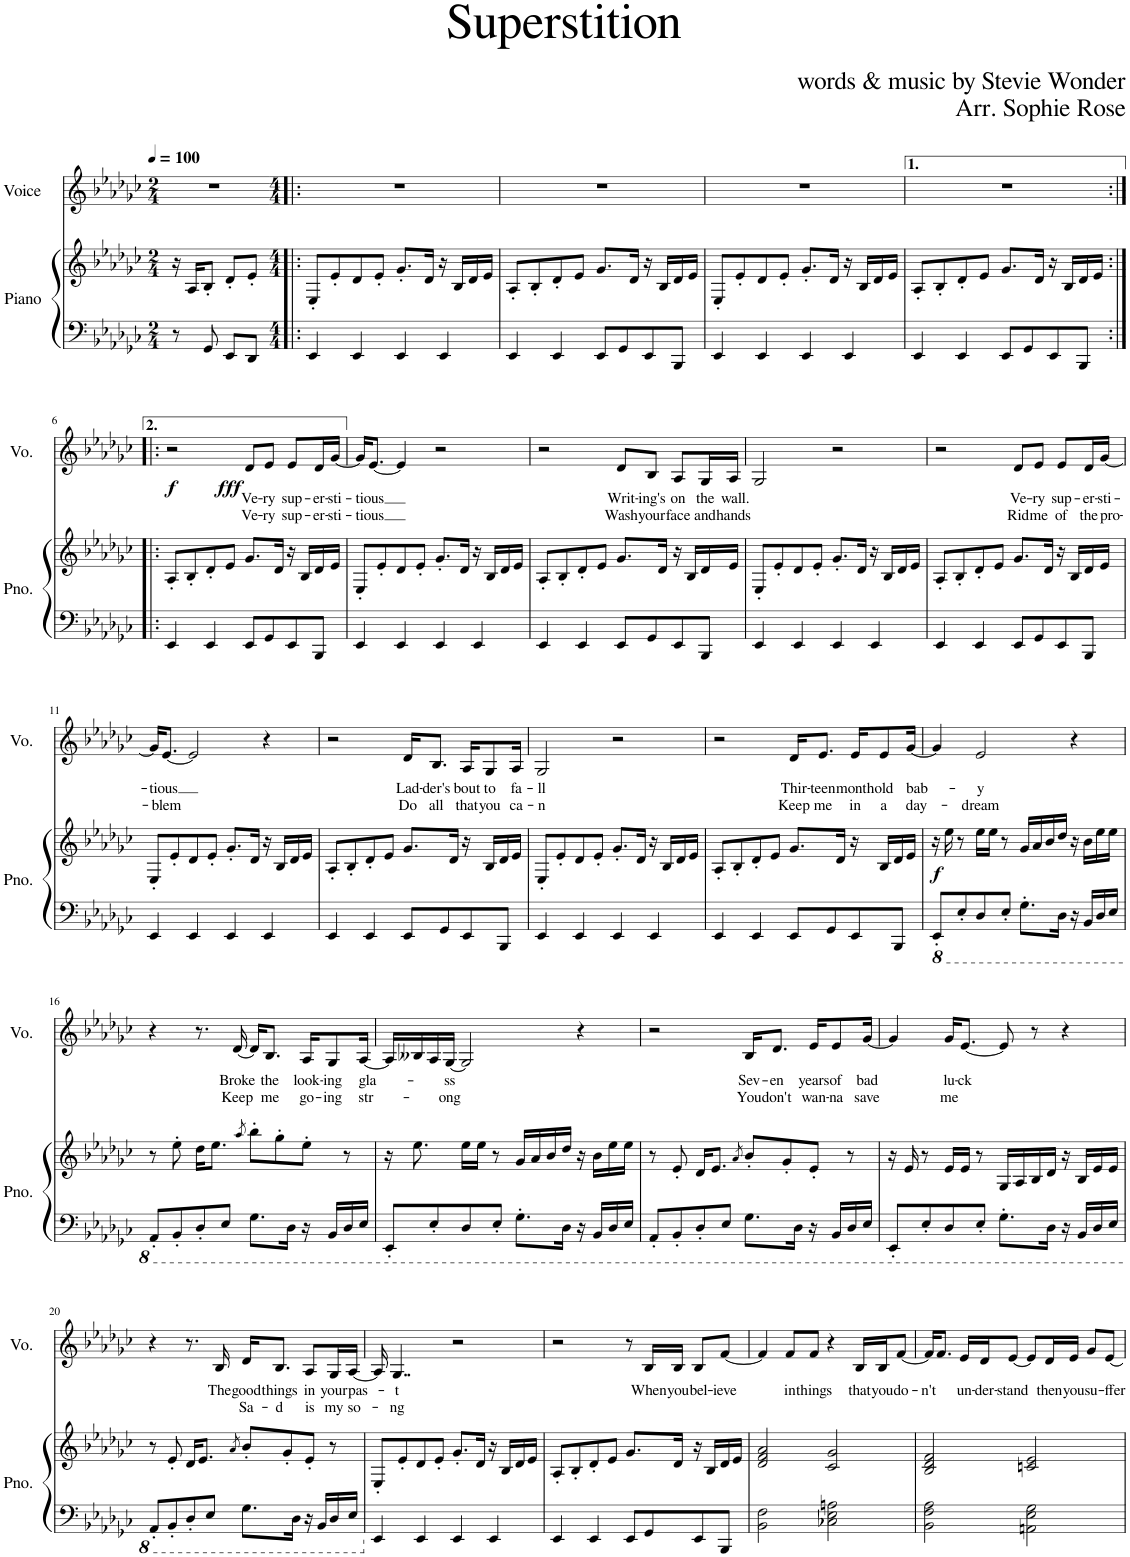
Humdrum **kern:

**kern	**kern	**dynam	**kern	**text	**text	**dynam
*part2	*part2	*part2	*part1	*part1	*part1	*part1
*staff3	*staff2	*staff2/3	*staff1	*staff1	*staff1	*staff1
*I"Piano	*	*	*I"Voice	*	*	*
*I'Pno.	*	*	*I'Vo.	*	*	*
*clefF4	*clefG2	*	*clefG2	*	*	*
*k[b-e-a-d-g-c-]	*k[b-e-a-d-g-c-]	*	*k[b-e-a-d-g-c-]	*	*	*
*M2/4	*M2/4	*	*M2/4	*	*	*
*MM100	*MM100	*	*MM100	*	*	*
=1	=1	=1	=1	=1	=1	=1
8r	16r	.	2r	.	.	.
.	16A-/KL	.	.	.	.	.
8GG-/	8B-'/J	.	.	.	.	.
8EE-/L	8d-'/L	.	.	.	.	.
8DD-/J	8e-'/J	.	.	.	.	.
=2!|:	=2!|:	=2!|:	=2!|:	=2!|:	=2!|:	=2!|:
*M4/4	*M4/4	*	*M4/4	*	*	*
4EE-/	8E-'/L	.	1r	.	.	.
.	8e-'/	.	.	.	.	.
4EE-/	8d-/	.	.	.	.	.
.	8e-'/J	.	.	.	.	.
4EE-/	8.g-'/L	.	.	.	.	.
.	16d-/Jk	.	.	.	.	.
4EE-/	16r	.	.	.	.	.
.	16B-/LL	.	.	.	.	.
.	16d-/	.	.	.	.	.
.	16e-/JJ	.	.	.	.	.
=3	=3	=3	=3	=3	=3	=3
4EE-/	8A-'/L	.	1r	.	.	.
.	8B-'/	.	.	.	.	.
4EE-/	8d-'/	.	.	.	.	.
.	8e-/J	.	.	.	.	.
8EE-/L	8.g-/L	.	.	.	.	.
8GG-/	.	.	.	.	.	.
.	16d-/Jk	.	.	.	.	.
8EE-/	16r	.	.	.	.	.
.	16B-/LL	.	.	.	.	.
8BBB-/J	16d-/	.	.	.	.	.
.	16e-/JJ	.	.	.	.	.
=4	=4	=4	=4	=4	=4	=4
4EE-/	8E-'/L	.	1r	.	.	.
.	8e-'/	.	.	.	.	.
4EE-/	8d-/	.	.	.	.	.
.	8e-'/J	.	.	.	.	.
4EE-/	8.g-'/L	.	.	.	.	.
.	16d-/Jk	.	.	.	.	.
4EE-/	16r	.	.	.	.	.
.	16B-/LL	.	.	.	.	.
.	16d-/	.	.	.	.	.
.	16e-/JJ	.	.	.	.	.
=5	=5	=5	=5	=5	=5	=5
4EE-/	8A-'/L	.	1r	.	.	.
.	8B-'/	.	.	.	.	.
4EE-/	8d-'/	.	.	.	.	.
.	8e-/J	.	.	.	.	.
8EE-/L	8.g-/L	.	.	.	.	.
8GG-/	.	.	.	.	.	.
.	16d-/Jk	.	.	.	.	.
8EE-/	16r	.	.	.	.	.
.	16B-/LL	.	.	.	.	.
8BBB-/J	16d-/	.	.	.	.	.
.	16e-/JJ	.	.	.	.	.
!!LO:LB:g=z
=6:|!|:	=6:|!|:	=6:|!|:	=6:|!|:	=6:|!|:	=6:|!|:	=6:|!|:
!	!	!	!	!	!	!LO:DY:b
4EE-/	8A-'/L	.	2r	.	.	f
.	8B-'/	.	.	.	.	.
4EE-/	8d-'/	.	.	.	.	.
.	8e-/J	.	.	.	.	.
!	!	!	!	!LO:LY:b	!LO:LY:b	!LO:DY:b
8EE-/L	8.g-/L	.	8d-/L	Ve-	Ve-	fff
!	!	!	!	!LO:LY:b	!LO:LY:b	!
8GG-/	.	.	8e-/J	-ry	-ry	.
.	16d-/Jk	.	.	.	.	.
!	!	!	!	!LO:LY:b	!LO:LY:b	!
8EE-/	16r	.	8e-/L	sup-	sup-	.
.	16B-/LL	.	.	.	.	.
!	!	!	!	!LO:LY:b	!LO:LY:b	!
8BBB-/J	16d-/	.	16d-/L	-er-	-er-	.
!	!	!	!	!LO:LY:b	!LO:LY:b	!
.	16e-/JJ	.	[16g-/JJ	-sti-	-sti-	.
=7	=7	=7	=7	=7	=7	=7
!	!	!	!	!LO:LY:b	!LO:LY:b	!
4EE-/	8E-'/L	.	16g-/KL]	-tious	-tious	.
.	.	.	[8.e-/J	.	.	.
.	8e-'/	.	.	.	.	.
4EE-/	8d-/	.	4e-/]	.	.	.
.	8e-'/J	.	.	.	.	.
4EE-/	8.g-'/L	.	2r	.	.	.
.	16d-/Jk	.	.	.	.	.
4EE-/	16r	.	.	.	.	.
.	16B-/LL	.	.	.	.	.
.	16d-/	.	.	.	.	.
.	16e-/JJ	.	.	.	.	.
=8	=8	=8	=8	=8	=8	=8
4EE-/	8A-'/L	.	2r	.	.	.
.	8B-'/	.	.	.	.	.
4EE-/	8d-'/	.	.	.	.	.
.	8e-/J	.	.	.	.	.
!	!	!	!	!LO:LY:b	!LO:LY:b	!
8EE-/L	8.g-/L	.	8d-/L	Writ-	Wash	.
!	!	!	!	!LO:LY:b	!LO:LY:b	!
8GG-/	.	.	8B-/J	-ing's	your	.
.	16d-/Jk	.	.	.	.	.
!	!	!	!	!LO:LY:b	!LO:LY:b	!
8EE-/	16r	.	8A-/L	on	face	.
.	16B-/LL	.	.	.	.	.
!	!	!	!	!LO:LY:b	!LO:LY:b	!
8BBB-/J	16d-/	.	16G-/L	the	and	.
!	!	!	!	!LO:LY:b	!LO:LY:b	!
.	16e-/JJ	.	16A-/JJ	-wall.	hands	.
=9	=9	=9	=9	=9	=9	=9
4EE-/	8E-'/L	.	2G-/	.	.	.
.	8e-'/	.	.	.	.	.
4EE-/	8d-/	.	.	.	.	.
.	8e-'/J	.	.	.	.	.
4EE-/	8.g-'/L	.	2r	.	.	.
.	16d-/Jk	.	.	.	.	.
4EE-/	16r	.	.	.	.	.
.	16B-/LL	.	.	.	.	.
.	16d-/	.	.	.	.	.
.	16e-/JJ	.	.	.	.	.
=10	=10	=10	=10	=10	=10	=10
4EE-/	8A-'/L	.	2r	.	.	.
.	8B-'/	.	.	.	.	.
4EE-/	8d-'/	.	.	.	.	.
.	8e-/J	.	.	.	.	.
!	!	!	!	!LO:LY:b	!LO:LY:b	!
8EE-/L	8.g-/L	.	8d-/L	Ve-	Rid	.
!	!	!	!	!LO:LY:b	!LO:LY:b	!
8GG-/	.	.	8e-/J	-ry	me	.
.	16d-/Jk	.	.	.	.	.
!	!	!	!	!LO:LY:b	!LO:LY:b	!
8EE-/	16r	.	8e-/L	sup-	of	.
.	16B-/LL	.	.	.	.	.
!	!	!	!	!LO:LY:b	!LO:LY:b	!
8BBB-/J	16d-/	.	16d-/L	-er-	the	.
!	!	!	!	!LO:LY:b	!LO:LY:b	!
.	16e-/JJ	.	[16g-/JJ	-sti-	pro-	.
!!LO:LB:g=z
=11	=11	=11	=11	=11	=11	=11
!	!	!	!	!LO:LY:b	!	!
4EE-/	8E-'/L	.	16g-/KL]	-tious	.	.
!	!	!	!	!	!LO:LY:b	!
.	.	.	[8.e-/J	.	-blem	.
.	8e-'/	.	.	.	.	.
4EE-/	8d-/	.	2e-/]	.	.	.
.	8e-'/J	.	.	.	.	.
4EE-/	8.g-'/L	.	.	.	.	.
.	16d-/Jk	.	.	.	.	.
4EE-/	16r	.	4r	.	.	.
.	16B-/LL	.	.	.	.	.
.	16d-/	.	.	.	.	.
.	16e-/JJ	.	.	.	.	.
=12	=12	=12	=12	=12	=12	=12
4EE-/	8A-'/L	.	2r	.	.	.
.	8B-'/	.	.	.	.	.
4EE-/	8d-'/	.	.	.	.	.
.	8e-/J	.	.	.	.	.
!	!	!	!	!LO:LY:b	!LO:LY:b	!
8EE-/L	8.g-/L	.	16d-/KL	Lad-	Do	.
!	!	!	!	!LO:LY:b	!LO:LY:b	!
.	.	.	8.B-/J	-der's	all	.
8GG-/	.	.	.	.	.	.
.	16d-/Jk	.	.	.	.	.
!	!	!	!	!LO:LY:b	!LO:LY:b	!
8EE-/	16r	.	16A-/KL	bout	that	.
!	!	!	!	!LO:LY:b	!LO:LY:b	!
.	16B-/LL	.	8G-/	to	you	.
8BBB-/J	16d-/	.	.	.	.	.
!	!	!	!	!LO:LY:b	!LO:LY:b	!
.	16e-/JJ	.	16A-/Jk	fa-	ca-	.
=13	=13	=13	=13	=13	=13	=13
!	!	!	!	!LO:LY:b	!LO:LY:b	!
4EE-/	8E-'/L	.	2G-/	-ll	-n	.
.	8e-'/	.	.	.	.	.
4EE-/	8d-/	.	.	.	.	.
.	8e-'/J	.	.	.	.	.
4EE-/	8.g-'/L	.	2r	.	.	.
.	16d-/Jk	.	.	.	.	.
4EE-/	16r	.	.	.	.	.
.	16B-/LL	.	.	.	.	.
.	16d-/	.	.	.	.	.
.	16e-/JJ	.	.	.	.	.
=14	=14	=14	=14	=14	=14	=14
4EE-/	8A-'/L	.	2r	.	.	.
.	8B-'/	.	.	.	.	.
4EE-/	8d-'/	.	.	.	.	.
.	8e-/J	.	.	.	.	.
!	!	!	!	!LO:LY:b	!LO:LY:b	!
8EE-/L	8.g-/L	.	16d-/KL	Thir-	Keep	.
!	!	!	!	!LO:LY:b	!LO:LY:b	!
.	.	.	8.e-/J	-teen	me	.
8GG-/	.	.	.	.	.	.
.	16d-/Jk	.	.	.	.	.
!	!	!	!	!LO:LY:b	!LO:LY:b	!
8EE-/	16r	.	16e-/KL	month	in	.
!	!	!	!	!LO:LY:b	!LO:LY:b	!
.	16B-/LL	.	8e-/	old	a	.
8BBB-/J	16d-/	.	.	.	.	.
!	!	!	!	!LO:LY:b	!LO:LY:b	!
.	16e-/JJ	.	[16g-/Jk	-bab-	day-	.
=15	=15	=15	=15	=15	=15	=15
*8ba	*	*	*	*	*	*
!	!	!LO:DY:b	!	!	!	!
8EEE-'/L	16r	f	4g-/]	.	.	.
.	16ee-\	.	.	.	.	.
8EE-'/	8r	.	.	.	.	.
!	!	!	!	!LO:LY:b	!LO:LY:b	!
8DD-/	16ee-\LL	.	2e-/	-y	-dream	.
.	16ee-\JJ	.	.	.	.	.
8EE-'/J	8r	.	.	.	.	.
8.GG-'\L	16g-/LL	.	.	.	.	.
.	16a-/	.	.	.	.	.
.	16b-/	.	.	.	.	.
16DD-\Jk	16dd-/JJ	.	.	.	.	.
16r	16r	.	4r	.	.	.
16BBB-/LL	16b-\LL	.	.	.	.	.
16DD-/	16ee-\	.	.	.	.	.
16EE-/JJ	16ee-\JJ	.	.	.	.	.
!!LO:LB:g=z
=16	=16	=16	=16	=16	=16	=16
8AAA-'/L	8r	.	4r	.	.	.
8BBB-'/	8ee-'\	.	.	.	.	.
8DD-'/	16dd-\KL	.	8.r	.	.	.
.	8.ee-\J	.	.	.	.	.
8EE-/J	.	.	.	.	.	.
!	!	!	!	!LO:LY:b	!LO:LY:b	!
.	.	.	[16d-/	Broke	Keep	.
.	8qaa-/	.	.	.	.	.
8.GG-\L	8bb-'\L	.	16d-/KL]	.	.	.
!	!	!	!	!LO:LY:b	!LO:LY:b	!
.	.	.	8.B-/J	the	me	.
.	8gg-'\	.	.	.	.	.
16DD-\Jk	.	.	.	.	.	.
!	!	!	!	!LO:LY:b	!LO:LY:b	!
16r	8ee-'\J	.	16A-/KL	look-	go-	.
!	!	!	!	!LO:LY:b	!LO:LY:b	!
16BBB-/LL	.	.	8G-/	-ing	-ing	.
16DD-/	8r	.	.	.	.	.
!	!	!	!	!LO:LY:b	!LO:LY:b	!
16EE-/JJ	.	.	[16A-/Jk	gla-	str-	.
=17	=17	=17	=17	=17	=17	=17
8EEE-'/L	16r	.	16A-/LL]	.	.	.
.	8.ee-\	.	16B--X/	.	.	.
8EE-'/	.	.	16A-/	.	.	.
!	!	!	!	!LO:LY:b	!LO:LY:b	!
.	.	.	[16G-/JJ	-ss	-ong	.
8DD-/	16ee-\LL	.	2G-/]	.	.	.
.	16ee-\JJ	.	.	.	.	.
8EE-'/J	8r	.	.	.	.	.
8.GG-'\L	16g-/LL	.	.	.	.	.
.	16a-/	.	.	.	.	.
.	16b-/	.	.	.	.	.
16DD-\Jk	16dd-/JJ	.	.	.	.	.
16r	16r	.	4r	.	.	.
16BBB-/LL	16b-\LL	.	.	.	.	.
16DD-/	16ee-\	.	.	.	.	.
16EE-/JJ	16ee-\JJ	.	.	.	.	.
=18	=18	=18	=18	=18	=18	=18
8AAA-'/L	8r	.	2r	.	.	.
8BBB-'/	8e-'/	.	.	.	.	.
8DD-'/	16d-/KL	.	.	.	.	.
.	8.e-/J	.	.	.	.	.
8EE-/J	.	.	.	.	.	.
.	8qa-/	.	.	.	.	.
!	!	!	!	!LO:LY:b	!LO:LY:b	!
8.GG-\L	8b-'/L	.	16B-/KL	Sev-	You	.
!	!	!	!	!LO:LY:b	!LO:LY:b	!
.	.	.	8.d-/J	-en	don't	.
.	8g-'/	.	.	.	.	.
16DD-\Jk	.	.	.	.	.	.
!	!	!	!	!LO:LY:b	!LO:LY:b	!
16r	8e-'/J	.	16e-/KL	years	wan-	.
!	!	!	!	!LO:LY:b	!LO:LY:b	!
16BBB-/LL	.	.	8e-/	of	-na	.
16DD-/	8r	.	.	.	.	.
!	!	!	!	!LO:LY:b	!LO:LY:b	!
16EE-/JJ	.	.	[16g-/Jk	bad	save	.
=19	=19	=19	=19	=19	=19	=19
8EEE-'/L	16r	.	4g-/]	.	.	.
.	16e-/	.	.	.	.	.
8EE-'/	8r	.	.	.	.	.
!	!	!	!	!LO:LY:b	!LO:LY:b	!
8DD-/	16e-/LL	.	16g-/KL	lu-	me	.
!	!	!	!	!LO:LY:b	!	!
.	16e-/JJ	.	[8.e-/J	-ck	.	.
8EE-'/J	8r	.	.	.	.	.
8.GG-'\L	16G-/LL	.	8e-/]	.	.	.
.	16A-/	.	.	.	.	.
.	16B-/	.	8r	.	.	.
16DD-\Jk	16d-/JJ	.	.	.	.	.
16r	16r	.	4r	.	.	.
16BBB-/LL	16B-/LL	.	.	.	.	.
16DD-/	16e-/	.	.	.	.	.
16EE-/JJ	16e-/JJ	.	.	.	.	.
!!LO:LB:g=z
=20	=20	=20	=20	=20	=20	=20
8AAA-'/L	8r	.	4r	.	.	.
8BBB-'/	8e-'/	.	.	.	.	.
8DD-'/	16d-/KL	.	8.r	.	.	.
.	8.e-/J	.	.	.	.	.
8EE-/J	.	.	.	.	.	.
!	!	!	!	!LO:LY:b	!	!
.	.	.	16B-/	The	.	.
.	8qa-/	.	.	.	.	.
!	!	!	!	!LO:LY:b	!LO:LY:b	!
8.GG-\L	8b-'/L	.	16d-/KL	good	Sa-	.
!	!	!	!	!LO:LY:b	!LO:LY:b	!
.	.	.	8.B-/J	things	-d	.
.	8g-'/	.	.	.	.	.
16DD-\Jk	.	.	.	.	.	.
!	!	!	!	!LO:LY:b	!LO:LY:b	!
16r	8e-'/J	.	8A-/L	in	is	.
16BBB-/LL	.	.	.	.	.	.
!	!	!	!	!LO:LY:b	!LO:LY:b	!
16DD-/	8r	.	16G-/L	your	my	.
!	!	!	!	!LO:LY:b	!LO:LY:b	!
16EE-/JJ	.	.	[16A-/JJ	pas-	so-	.
=21	=21	=21	=21	=21	=21	=21
*X8ba	*	*	*	*	*	*
4EE-/	8E-'/L	.	16A-/]	.	.	.
!	!	!	!	!LO:LY:b	!LO:LY:b	!
.	.	.	4..G-/	-t	-ng	.
.	8e-'/	.	.	.	.	.
4EE-/	8d-/	.	.	.	.	.
.	8e-'/J	.	.	.	.	.
4EE-/	8.g-'/L	.	2r	.	.	.
.	16d-/Jk	.	.	.	.	.
4EE-/	16r	.	.	.	.	.
.	16B-/LL	.	.	.	.	.
.	16d-/	.	.	.	.	.
.	16e-/JJ	.	.	.	.	.
=22	=22	=22	=22	=22	=22	=22
4EE-/	8A-'/L	.	2r	.	.	.
.	8B-'/	.	.	.	.	.
4EE-/	8d-'/	.	.	.	.	.
.	8e-/J	.	.	.	.	.
8EE-/L	8.g-/L	.	8r	.	.	.
!	!	!	!	!LO:LY:b	!	!
8GG-/	.	.	16B-/LL	When	.	.
!	!	!	!	!LO:LY:b	!	!
.	16d-/Jk	.	16B-/JJ	you	.	.
!	!	!	!	!LO:LY:b	!	!
8EE-/	16r	.	8B-/L	bel-	.	.
.	16B-/LL	.	.	.	.	.
!	!	!	!	!LO:LY:b	!	!
8BBB-/J	16d-/	.	[8f/J	-ieve	.	.
.	16e-/JJ	.	.	.	.	.
=23	=23	=23	=23	=23	=23	=23
2BB-\ 2F\	2d-/ 2f/ 2a-/	.	4f/]	.	.	.
!	!	!	!	!LO:LY:b	!	!
.	.	.	8f/L	in	.	.
!	!	!	!	!LO:LY:b	!	!
.	.	.	8f/J	things	.	.
2C-X\ 2E-\ 2An\	2c-/ 2g-/	.	4r	.	.	.
!	!	!	!	!LO:LY:b	!	!
.	.	.	16B-/LL	that	.	.
!	!	!	!	!LO:LY:b	!	!
.	.	.	16B-/J	you	.	.
!	!	!	!	!LO:LY:b	!	!
.	.	.	[8f/J	do-	.	.
=24	=24	=24	=24	=24	=24	=24
!	!	!	!	!LO:LY:b	!	!
2BB-\ 2F\ 2A-\	2B-/ 2d-/ 2f/	.	16f/KL]	-n't	.	.
.	.	.	8.f/J	.	.	.
!	!	!	!	!LO:LY:b	!	!
.	.	.	16e-/LL	un-	.	.
!	!	!	!	!LO:LY:b	!	!
.	.	.	16d-/J	-der-	.	.
!	!	!	!	!LO:LY:b	!	!
.	.	.	[8e-/J	-stand	.	.
2AAn\ 2E-\ 2G-\	2cn/ 2e-/	.	8e-/L]	.	.	.
!	!	!	!	!LO:LY:b	!	!
.	.	.	16d-/L	then	.	.
!	!	!	!	!LO:LY:b	!	!
.	.	.	16e-/JJ	you	.	.
!	!	!	!	!LO:LY:b	!	!
.	.	.	8g-/L	su-	.	.
!	!	!	!	!LO:LY:b	!	!
.	.	.	[8e-/J	-ffer	.	.
=	=	=	=	=	=	=
*-	*-	*-	*-	*-	*-	*-
